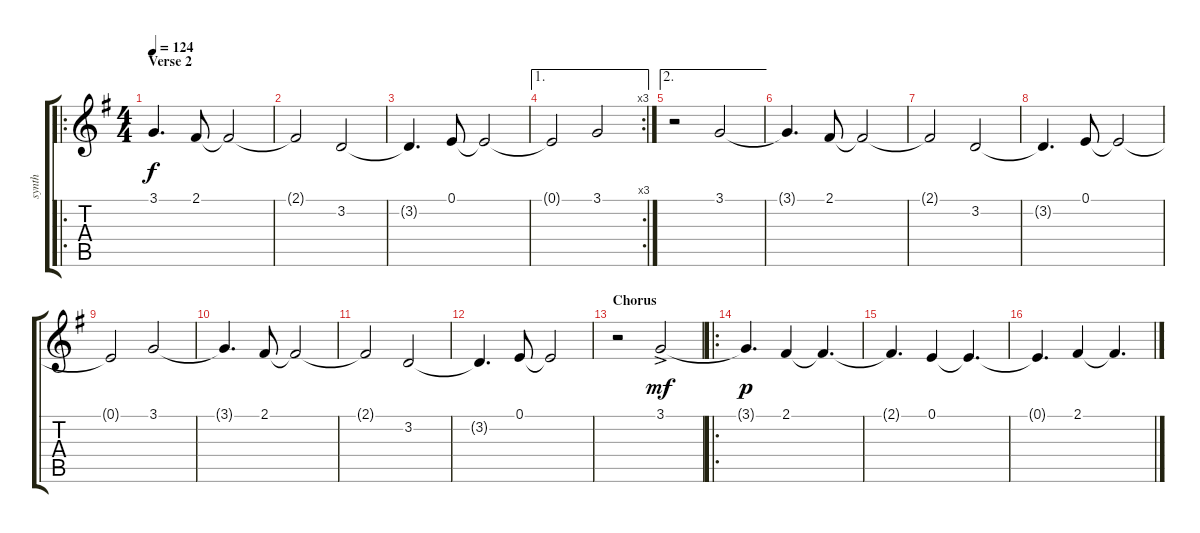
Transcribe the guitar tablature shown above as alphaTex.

\track ("synth" "synth") {instrument electricpiano1}
\staff {score tabs}
\tuning (E4 B3 G3 D3 A2 E2) {hide}
\ro
\ts (4 4)
\section ("" "Verse 2")
\tempo 124
\clef g2
\ks g
3.1{t}.4{d dy f} 2.1.8 2.1{t}.2 |
2.1{t}.2 3.2.2 |
3.2{t}.4{d} 0.1.8 0.1{t}.2 |
\ae 1
\rc 3
0.1{t}.2 3.1.2 |
\ae 2
r.2 3.1.2 |
3.1{t}.4{d} 2.1.8 2.1{t}.2 |
2.1{t}.2 3.2.2 |
3.2{t}.4{d} 0.1.8 0.1{t}.2 |
0.1{t}.2 3.1.2 |
3.1{t}.4{d} 2.1.8 2.1{t}.2 |
2.1{t}.2 3.2.2 |
3.2{t}.4{d} 0.1.8 0.1{t}.2 |
\section ("" "Chorus")
r.2 3.1{ac}.2{dy mf} |
\ro
3.1{t}.4{d dy p} 2.1.4 2.1{t}.4{d} |
2.1{t}.4{d} 0.1.4 0.1{t}.4{d} |
0.1{t}.4{d} 2.1.4 2.1{t}.4{d}
